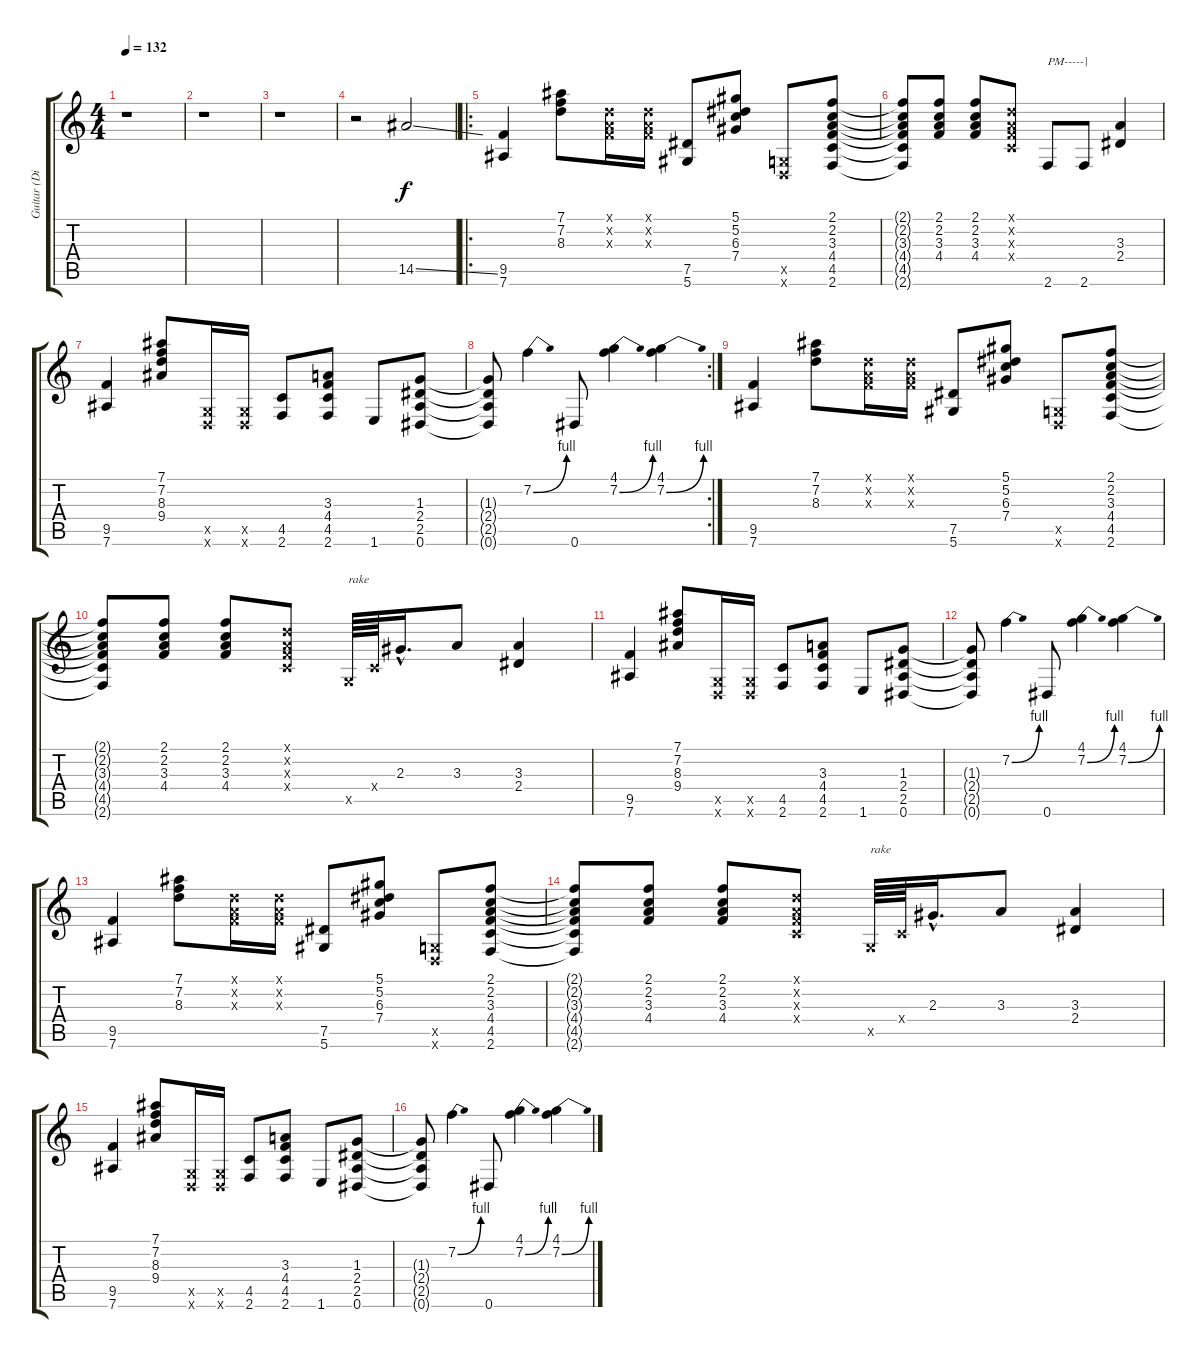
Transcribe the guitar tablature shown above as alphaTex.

\track ("Guitar (Dist)" "Guitar (Di") {instrument distortionguitar}
\staff {score tabs}
\tuning (Eb4 Bb3 Gb3 Db3 Ab2 Eb2) {hide}
\ts (4 4)
\tempo 132
\clef g2
\ks c
r.1{dy f instrument distortionguitar} |
r.1 |
r.1 |
r.2 14.5{ss}.2 |
\ro
(9.5 7.6).4 (7.1 7.2 8.3).8 (-1.1{x} -1.2{x} -1.3{x}).16 (-1.1{x} -1.2{x} -1.3{x}).16 (7.5 5.6).8 (5.1 5.2 6.3 7.4).8 (-1.5{x} -1.6{x}).8 (2.1 2.2 3.3 4.4 4.5 2.6).8 |
(2.1{t} 2.2{t} 3.3{t} 4.4{t} 4.5{t} 2.6{t}).8 (2.1 2.2 3.3 4.4).8 (2.1 2.2 3.3 4.4).8 (-1.1{x} -1.2{x} -1.3{x} -1.4{x}).8 2.6.8{txt "PM-----|"} 2.6.8 (3.3 2.4).4 |
(9.5 7.6).4 (7.1 7.2 8.3 9.4).8 (-1.5{x} -1.6{x}).16 (-1.5{x} -1.6{x}).16 (4.5 2.6).8 (3.3 4.4 4.5 2.6).8 1.6.8 (1.3 2.4 2.5 0.6).8 |
\rc 2
(1.3{t} 2.4{t} 2.5{t} 0.6{t}).8 7.2{be (bend 0 0 60 4)}.4 0.6.8 (4.1 7.2{be (bend 0 0 60 4)}).4 (4.1 7.2{be (bend 0 0 60 4)}).4 |
(9.5 7.6).4 (7.1 7.2 8.3).8 (-1.1{x} -1.2{x} -1.3{x}).16 (-1.1{x} -1.2{x} -1.3{x}).16 (7.5 5.6).8 (5.1 5.2 6.3 7.4).8 (-1.5{x} -1.6{x}).8 (2.1 2.2 3.3 4.4 4.5 2.6).8 |
(2.1{t} 2.2{t} 3.3{t} 4.4{t} 4.5{t} 2.6{t}).8 (2.1 2.2 3.3 4.4).8 (2.1 2.2 3.3 4.4).8 (-1.1{x} -1.2{x} -1.3{x} -1.4{x}).8 -1.5{x}.64{txt "rake"} -1.4{x}.64 2.3{hac}.16{d} 3.3.8 (3.3 2.4).4 |
(9.5 7.6).4 (7.1 7.2 8.3 9.4).8 (-1.5{x} -1.6{x}).16 (-1.5{x} -1.6{x}).16 (4.5 2.6).8 (3.3 4.4 4.5 2.6).8 1.6.8 (1.3 2.4 2.5 0.6).8 |
(1.3{t} 2.4{t} 2.5{t} 0.6{t}).8 7.2{be (bend 0 0 60 4)}.4 0.6.8 (4.1 7.2{be (bend 0 0 60 4)}).4 (4.1 7.2{be (bend 0 0 60 4)}).4 |
(9.5 7.6).4 (7.1 7.2 8.3).8 (-1.1{x} -1.2{x} -1.3{x}).16 (-1.1{x} -1.2{x} -1.3{x}).16 (7.5 5.6).8 (5.1 5.2 6.3 7.4).8 (-1.5{x} -1.6{x}).8 (2.1 2.2 3.3 4.4 4.5 2.6).8 |
(2.1{t} 2.2{t} 3.3{t} 4.4{t} 4.5{t} 2.6{t}).8 (2.1 2.2 3.3 4.4).8 (2.1 2.2 3.3 4.4).8 (-1.1{x} -1.2{x} -1.3{x} -1.4{x}).8 -1.5{x}.64{txt "rake"} -1.4{x}.64 2.3{hac}.16{d} 3.3.8 (3.3 2.4).4 |
(9.5 7.6).4 (7.1 7.2 8.3 9.4).8 (-1.5{x} -1.6{x}).16 (-1.5{x} -1.6{x}).16 (4.5 2.6).8 (3.3 4.4 4.5 2.6).8 1.6.8 (1.3 2.4 2.5 0.6).8 |
(1.3{t} 2.4{t} 2.5{t} 0.6{t}).8 7.2{be (bend 0 0 60 4)}.4 0.6.8 (4.1 7.2{be (bend 0 0 60 4)}).4 (4.1 7.2{be (bend 0 0 60 4)}).4
